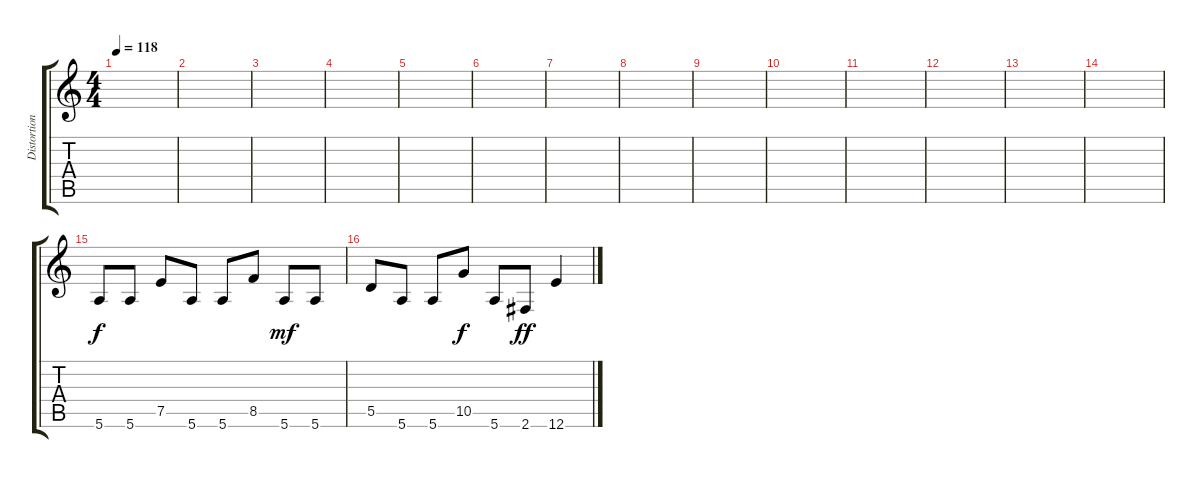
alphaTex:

\track ("Distortion - Rythm" "Distortion") {instrument distortionguitar}
\staff {score tabs}
\tuning (E4 B3 G3 D3 A2 E2) {hide}
\ts (4 4)
\tempo 118
\clef g2
\ks c
|
|
|
|
|
|
|
|
|
|
|
|
|
|
5.6.8 5.6.8 7.5.8 5.6.8 5.6.8 8.5.8 5.6.8{dy mf} 5.6.8 |
5.5.8 5.6.8 5.6.8 10.5.8{dy f} 5.6.8 2.6.8{dy ff} 12.6{ss}.4
